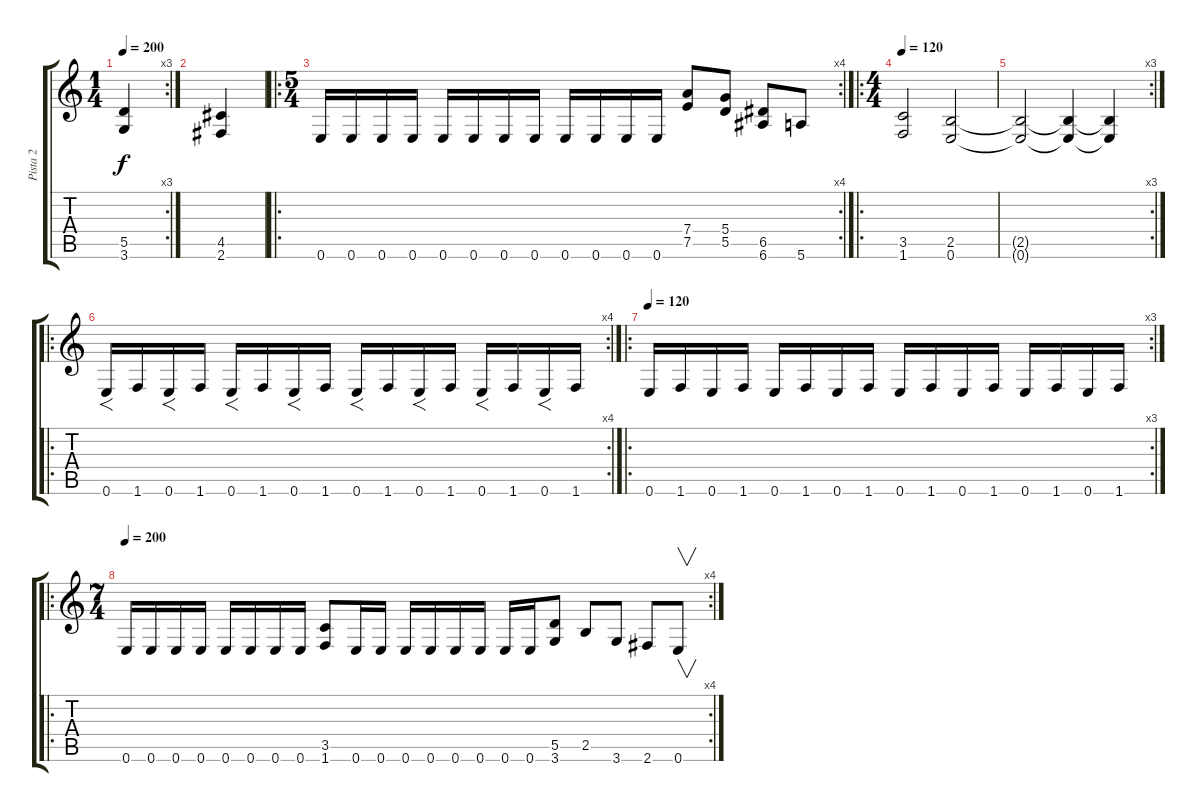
\track ("Pista 2" "Pista 2") {instrument distortionguitar}
\staff {score tabs}
\tuning (E4 B3 G3 D3 A2 E2) {hide}
\rc 3
\ts (1 4)
\tempo 200
\clef g2
\ks c
(5.5 3.6).4{dy f} |
(4.5 2.6).4 |
\ro
\rc 4
\ts (5 4)
0.6.16 0.6.16 0.6.16 0.6.16 0.6.16 0.6.16 0.6.16 0.6.16 0.6.16 0.6.16 0.6.16 0.6.16 (7.4 7.5).8 (5.4 5.5).8 (6.5 6.6).8 5.6.8 |
\ro
\ts (4 4)
\tempo 120
(3.5 1.6).2 (2.5 0.6).2 |
\rc 3
(2.5{t} 0.6{t}).2 (2.5{t} 0.6{t}).4 (2.5{t} 0.6{t}).4 |
\ro
\rc 4
0.6.16{f} 1.6.16 0.6.16{f} 1.6.16 0.6.16{f} 1.6.16 0.6.16{f} 1.6.16 0.6.16{f} 1.6.16 0.6.16{f} 1.6.16 0.6.16{f} 1.6.16 0.6.16{f} 1.6.16 |
\ro
\rc 3
\tempo 120
0.6.16 1.6.16 0.6.16 1.6.16 0.6.16 1.6.16 0.6.16 1.6.16 0.6.16 1.6.16 0.6.16 1.6.16 0.6.16 1.6.16 0.6.16 1.6.16 |
\ro
\rc 4
\ts (7 4)
\tempo 200
0.6.16 0.6.16 0.6.16 0.6.16 0.6.16 0.6.16 0.6.16 0.6.16 (3.5 1.6).8 0.6.16 0.6.16 0.6.16 0.6.16 0.6.16 0.6.16 0.6.16 0.6.16 (5.5 3.6).8 2.5.8 3.6.8 2.6.8 0.6.8{v}
